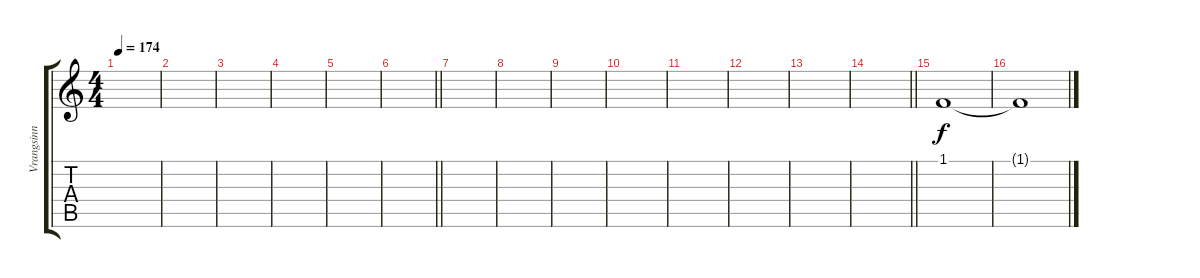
\track ("Vrangsinn - Synth" "Vrangsinn ") {instrument synthstrings2}
\staff {score tabs}
\tuning (E4 B3 G3 D3 A2 E2) {hide}
\ts (4 4)
\tempo 174
\clef g2
\ks c
|
|
|
|
|
\barLineRight lightlight
|
|
|
|
|
|
|
|
\barLineRight lightlight
|
1.1.1 |
1.1{t}.1
